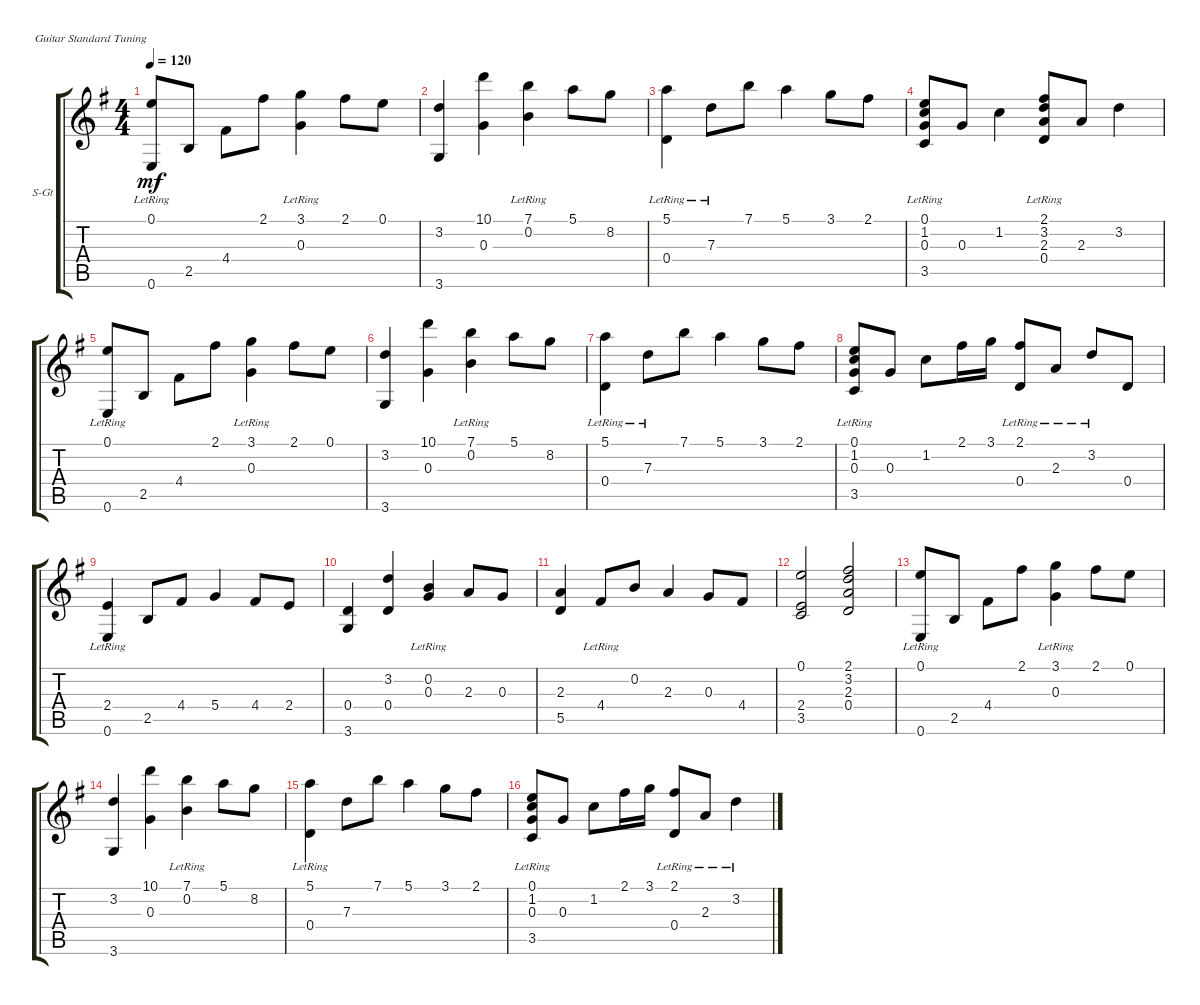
\defaultSystemsLayout 4
\bracketExtendMode groupsimilarinstruments
\firstSystemTrackNameOrientation horizontal
\otherSystemsTrackNameOrientation horizontal
\track ("Steel Guitar" "S-Gt") {multiBarRest instrument acousticguitarsteel}
\staff {score tabs}
\tuning (E4 B3 G3 D3 A2 E2)
\ts (4 4)
\tempo 120
\clef g2
\ks g
(0.1{lr} 0.6{lr}).8{dy mf} 2.5.8 4.4.8 2.1.8 (3.1{lr} 0.3{lr}).4 2.1.8 0.1.8 |
(3.2 3.6).4 (10.1 0.3).4 (7.1{lr} 0.2{lr}).4 5.1.8 8.2.8 |
(5.1{lr} 0.4{lr}).4 7.3{lr}.8 7.1.8 5.1.4 3.1.8 2.1.8 |
(0.1{lr} 1.2{lr} 0.3{lr} 3.5{lr}).8 0.3.8 1.2.4 (2.1{lr} 3.2{lr} 2.3{lr} 0.4{lr}).8 2.3.8 3.2.4 |
(0.1{lr} 0.6{lr}).8 2.5.8 4.4.8 2.1.8 (3.1{lr} 0.3{lr}).4 2.1.8 0.1.8 |
(3.2 3.6).4 (10.1 0.3).4 (7.1{lr} 0.2{lr}).4 5.1.8 8.2.8 |
(5.1{lr} 0.4{lr}).4 7.3{lr}.8 7.1.8 5.1.4 3.1.8 2.1.8 |
(0.1{lr} 1.2{lr} 0.3{lr} 3.5{lr}).8 0.3.8 1.2.8 2.1.16 3.1.16 (2.1{lr} 0.4{lr}).8 2.3{lr}.8 3.2{lr}.8 0.4.8 |
(2.4{lr} 0.6{lr}).4 2.5.8 4.4.8 5.4.4 4.4.8 2.4.8 |
(3.6 0.4).4 (0.4 3.2).4 (0.2{lr} 0.3{lr}).4 2.3.8 0.3.8 |
(2.3 5.5).4 4.4{lr}.8 0.2.8 2.3.4 0.3.8 4.4.8 |
(0.1 2.4 3.5).2 (2.1 3.2 2.3 0.4).2 |
(0.1{lr} 0.6{lr}).8 2.5.8 4.4.8 2.1.8 (3.1{lr} 0.3{lr}).4 2.1.8 0.1.8 |
(3.2 3.6).4 (10.1 0.3).4 (7.1{lr} 0.2{lr}).4 5.1.8 8.2.8 |
(5.1{lr} 0.4{lr}).4 7.3.8 7.1.8 5.1.4 3.1.8 2.1.8 |
(0.1{lr} 1.2{lr} 0.3{lr} 3.5{lr}).8 0.3.8 1.2.8 2.1.16 3.1.16 (2.1{lr} 0.4{lr}).8 2.3{lr}.8 3.2{lr}.4
